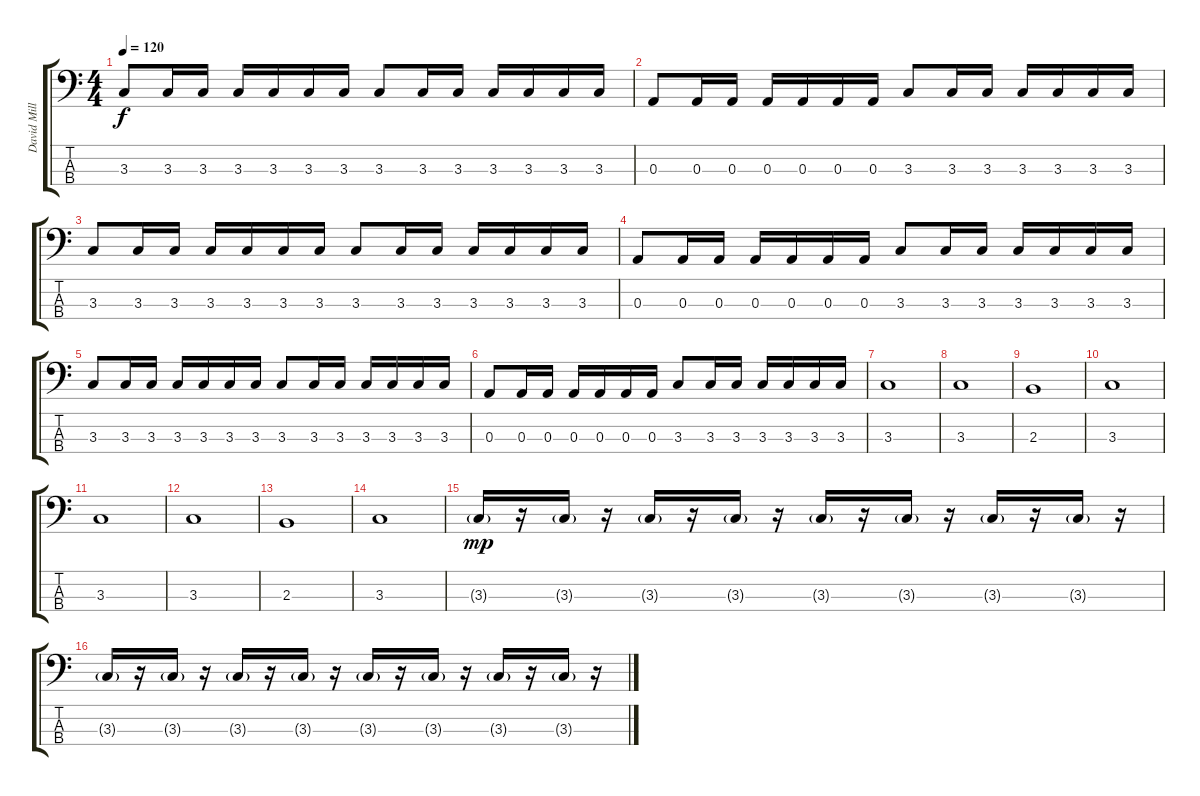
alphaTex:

\track ("David Millan" "David Mill") {instrument electricbasspick}
\staff {score tabs}
\tuning (G2 D2 A1 E1) {hide}
\ts (4 4)
\tempo 120
\clef f4
\ks c
3.3.8{dy f} 3.3.16 3.3.16 3.3.16 3.3.16 3.3.16 3.3.16 3.3.8 3.3.16 3.3.16 3.3.16 3.3.16 3.3.16 3.3.16 |
0.3.8 0.3.16 0.3.16 0.3.16 0.3.16 0.3.16 0.3.16 3.3.8 3.3.16 3.3.16 3.3.16 3.3.16 3.3.16 3.3.16 |
3.3.8 3.3.16 3.3.16 3.3.16 3.3.16 3.3.16 3.3.16 3.3.8 3.3.16 3.3.16 3.3.16 3.3.16 3.3.16 3.3.16 |
0.3.8 0.3.16 0.3.16 0.3.16 0.3.16 0.3.16 0.3.16 3.3.8 3.3.16 3.3.16 3.3.16 3.3.16 3.3.16 3.3.16 |
3.3.8 3.3.16 3.3.16 3.3.16 3.3.16 3.3.16 3.3.16 3.3.8 3.3.16 3.3.16 3.3.16 3.3.16 3.3.16 3.3.16 |
0.3.8 0.3.16 0.3.16 0.3.16 0.3.16 0.3.16 0.3.16 3.3.8 3.3.16 3.3.16 3.3.16 3.3.16 3.3.16 3.3.16 |
3.3.1 |
3.3.1 |
2.3.1 |
3.3.1 |
3.3.1 |
3.3.1 |
2.3.1 |
3.3.1 |
3.3{g}.16{dy mp} r.16 3.3{g}.16 r.16 3.3{g}.16 r.16 3.3{g}.16 r.16 3.3{g}.16 r.16 3.3{g}.16 r.16 3.3{g}.16 r.16 3.3{g}.16 r.16 |
3.3{g}.16 r.16 3.3{g}.16 r.16 3.3{g}.16 r.16 3.3{g}.16 r.16 3.3{g}.16 r.16 3.3{g}.16 r.16 3.3{g}.16 r.16 3.3{g}.16 r.16
